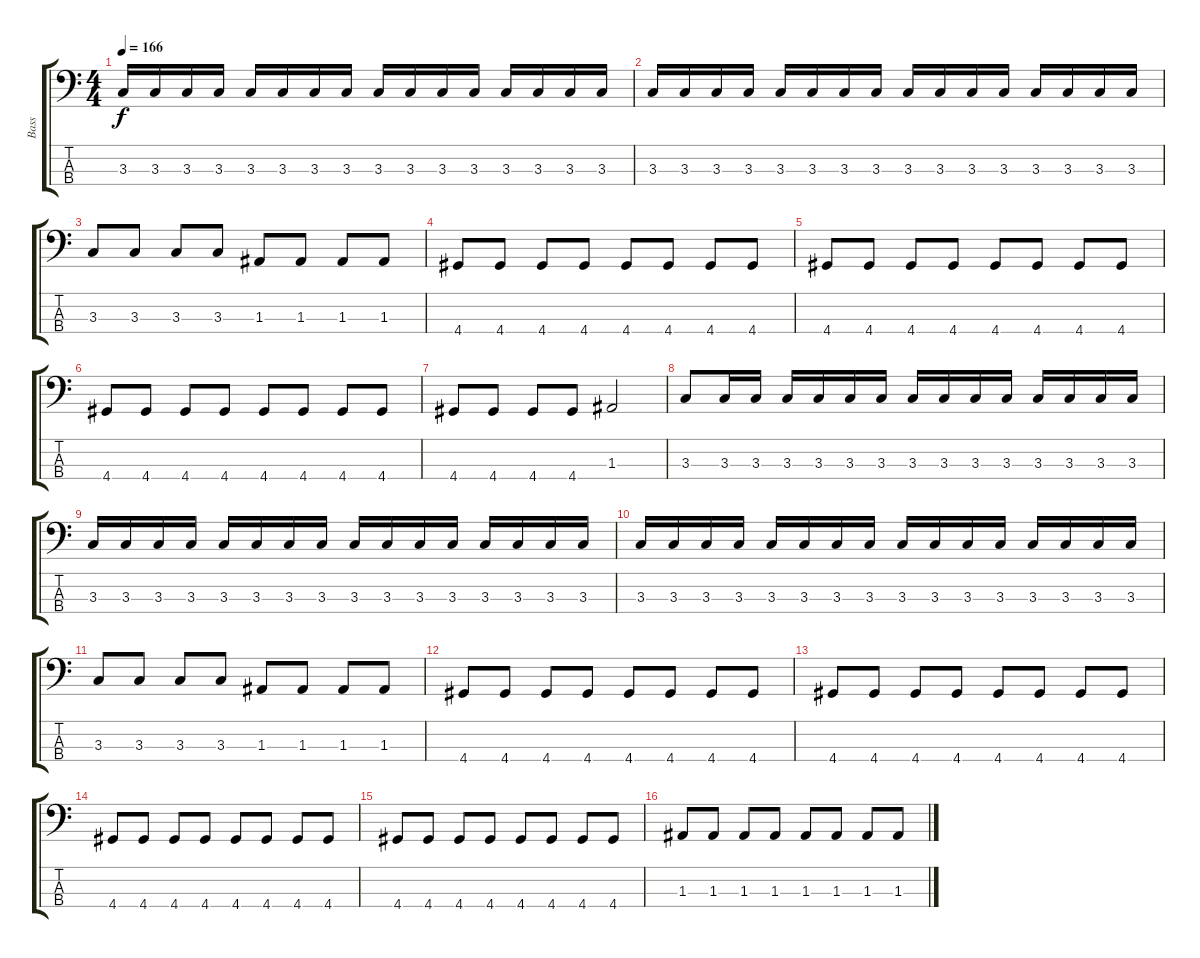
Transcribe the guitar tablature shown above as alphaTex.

\track ("Bass" "Bass") {instrument electricbassfinger}
\staff {score tabs}
\tuning (G2 D2 A1 E1) {hide}
\ts (4 4)
\tempo 166
\clef f4
\ks c
3.3.16{dy f} 3.3.16 3.3.16 3.3.16 3.3.16 3.3.16 3.3.16 3.3.16 3.3.16 3.3.16 3.3.16 3.3.16 3.3.16 3.3.16 3.3.16 3.3.16 |
3.3.16 3.3.16 3.3.16 3.3.16 3.3.16 3.3.16 3.3.16 3.3.16 3.3.16 3.3.16 3.3.16 3.3.16 3.3.16 3.3.16 3.3.16 3.3.16 |
3.3.8 3.3.8 3.3.8 3.3.8 1.3.8 1.3.8 1.3.8 1.3.8 |
\section ("" "")
4.4.8 4.4.8 4.4.8 4.4.8 4.4.8 4.4.8 4.4.8 4.4.8 |
4.4.8 4.4.8 4.4.8 4.4.8 4.4.8 4.4.8 4.4.8 4.4.8 |
4.4.8 4.4.8 4.4.8 4.4.8 4.4.8 4.4.8 4.4.8 4.4.8 |
4.4.8 4.4.8 4.4.8 4.4.8 1.3.2 |
3.3.8 3.3.16 3.3.16 3.3.16 3.3.16 3.3.16 3.3.16 3.3.16 3.3.16 3.3.16 3.3.16 3.3.16 3.3.16 3.3.16 3.3.16 |
3.3.16 3.3.16 3.3.16 3.3.16 3.3.16 3.3.16 3.3.16 3.3.16 3.3.16 3.3.16 3.3.16 3.3.16 3.3.16 3.3.16 3.3.16 3.3.16 |
3.3.16 3.3.16 3.3.16 3.3.16 3.3.16 3.3.16 3.3.16 3.3.16 3.3.16 3.3.16 3.3.16 3.3.16 3.3.16 3.3.16 3.3.16 3.3.16 |
3.3.8 3.3.8 3.3.8 3.3.8 1.3.8 1.3.8 1.3.8 1.3.8 |
\section ("" "")
4.4.8 4.4.8 4.4.8 4.4.8 4.4.8 4.4.8 4.4.8 4.4.8 |
4.4.8 4.4.8 4.4.8 4.4.8 4.4.8 4.4.8 4.4.8 4.4.8 |
4.4.8 4.4.8 4.4.8 4.4.8 4.4.8 4.4.8 4.4.8 4.4.8 |
4.4.8 4.4.8 4.4.8 4.4.8 4.4.8 4.4.8 4.4.8 4.4.8 |
1.3.8 1.3.8 1.3.8 1.3.8 1.3.8 1.3.8 1.3.8 1.3.8
